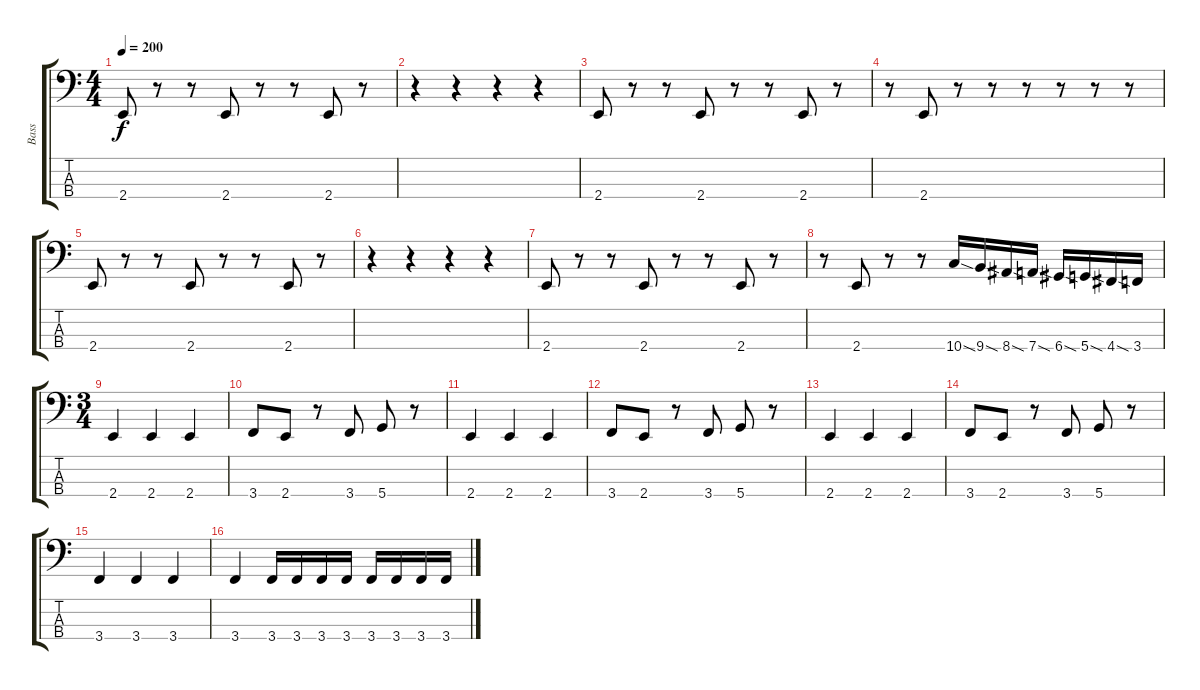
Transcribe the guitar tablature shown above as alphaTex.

\track ("Bass" "Bass") {instrument electricbasspick}
\staff {score tabs}
\tuning (F2 C2 G1 D1) {hide}
\ts (4 4)
\tempo 200
\clef f4
\ks c
2.4.8{dy f instrument electricbasspick} r.8 r.8 2.4.8 r.8 r.8 2.4.8 r.8 |
r.4 r.4 r.4 r.4 |
2.4.8 r.8 r.8 2.4.8 r.8 r.8 2.4.8 r.8 |
r.8 2.4.8 r.8 r.8 r.8 r.8 r.8 r.8 |
2.4.8 r.8 r.8 2.4.8 r.8 r.8 2.4.8 r.8 |
r.4 r.4 r.4 r.4 |
2.4.8 r.8 r.8 2.4.8 r.8 r.8 2.4.8 r.8 |
r.8 2.4.8 r.8 r.8 10.4{sod}.16 9.4{sod}.16 8.4{sod}.16 7.4{sod}.16 6.4{sod}.16 5.4{sod}.16 4.4{sod}.16 3.4.16 |
\ts (3 4)
2.4.4 2.4.4 2.4.4 |
3.4.8 2.4.8 r.8 3.4.8 5.4.8 r.8 |
2.4.4 2.4.4 2.4.4 |
3.4.8 2.4.8 r.8 3.4.8 5.4.8 r.8 |
2.4.4 2.4.4 2.4.4 |
3.4.8 2.4.8 r.8 3.4.8 5.4.8 r.8 |
3.4.4 3.4.4 3.4.4 |
3.4.4 3.4.16 3.4.16 3.4.16 3.4.16 3.4.16 3.4.16 3.4.16 3.4.16
